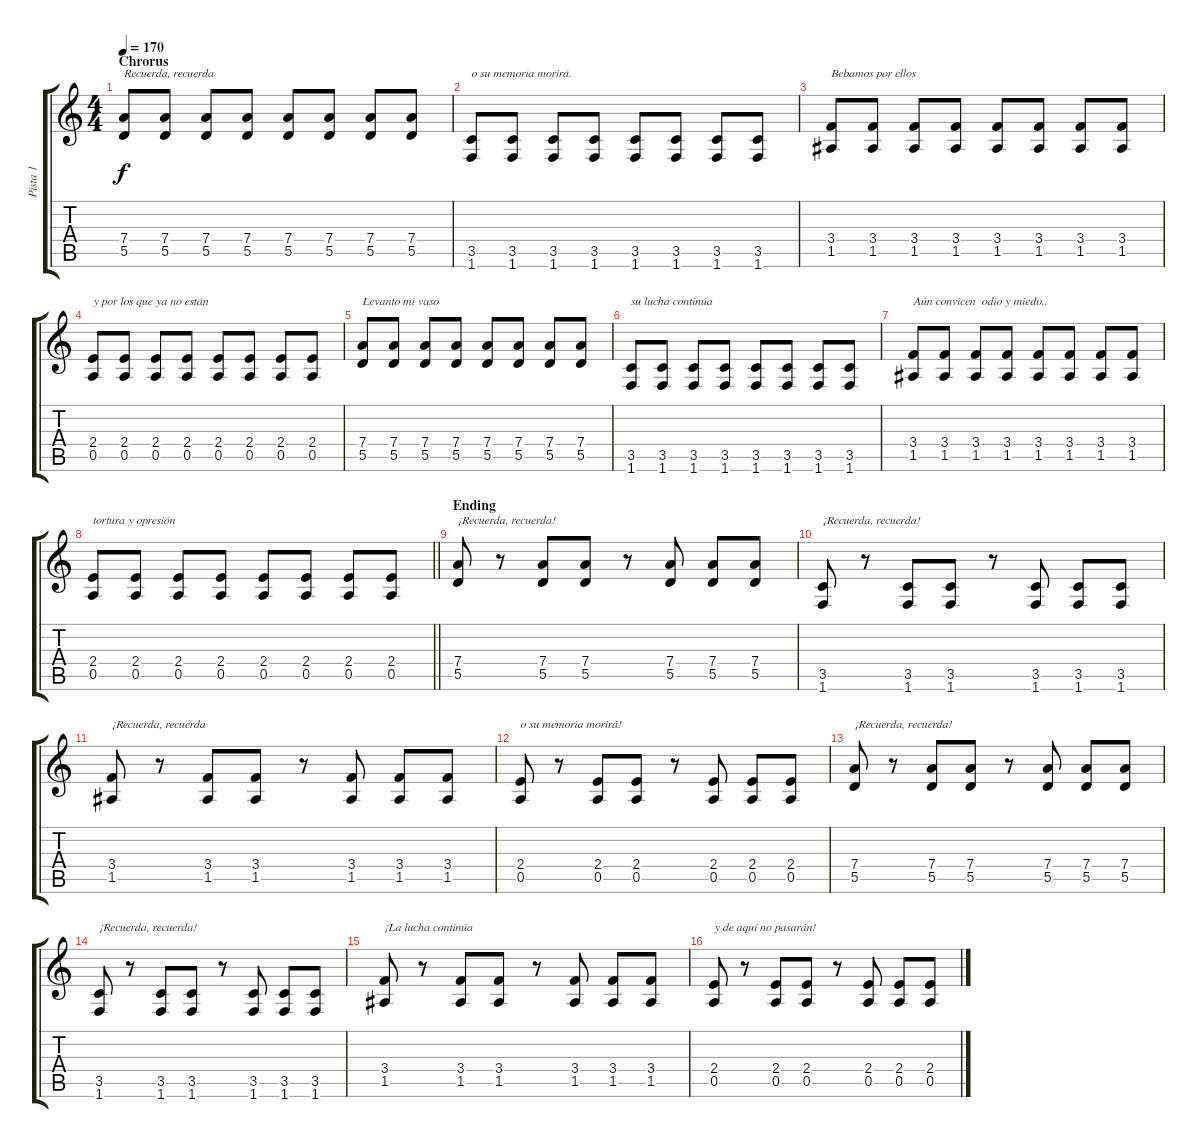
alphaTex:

\track ("Pista 1" "Pista 1") {instrument distortionguitar}
\staff {score tabs}
\tuning (E4 B3 G3 D3 A2 E2) {hide}
\ts (4 4)
\section ("" "Chrorus")
\tempo 170
\clef g2
\ks c
(7.4 5.5).8{txt "Recuerda, recuerda" dy f} (7.4 5.5).8 (7.4 5.5).8 (7.4 5.5).8 (7.4 5.5).8 (7.4 5.5).8 (7.4 5.5).8 (7.4 5.5).8 |
(3.5 1.6).8{txt "o su memoria morirá."} (3.5 1.6).8 (3.5 1.6).8 (3.5 1.6).8 (3.5 1.6).8 (3.5 1.6).8 (3.5 1.6).8 (3.5 1.6).8 |
(3.4 1.5).8{txt "Bebamos por ellos"} (3.4 1.5).8 (3.4 1.5).8 (3.4 1.5).8 (3.4 1.5).8 (3.4 1.5).8 (3.4 1.5).8 (3.4 1.5).8 |
(2.4 0.5).8{txt "y por los que ya no están"} (2.4 0.5).8 (2.4 0.5).8 (2.4 0.5).8 (2.4 0.5).8 (2.4 0.5).8 (2.4 0.5).8 (2.4 0.5).8 |
(7.4 5.5).8{txt "Levanto mi vaso"} (7.4 5.5).8 (7.4 5.5).8 (7.4 5.5).8 (7.4 5.5).8 (7.4 5.5).8 (7.4 5.5).8 (7.4 5.5).8 |
(3.5 1.6).8{txt "su lucha continúa"} (3.5 1.6).8 (3.5 1.6).8 (3.5 1.6).8 (3.5 1.6).8 (3.5 1.6).8 (3.5 1.6).8 (3.5 1.6).8 |
(3.4 1.5).8{txt "Aún convicen  odio y miedo.."} (3.4 1.5).8 (3.4 1.5).8 (3.4 1.5).8 (3.4 1.5).8 (3.4 1.5).8 (3.4 1.5).8 (3.4 1.5).8 |
\barLineRight lightlight
(2.4 0.5).8{txt "tortura y opresión"} (2.4 0.5).8 (2.4 0.5).8 (2.4 0.5).8 (2.4 0.5).8 (2.4 0.5).8 (2.4 0.5).8 (2.4 0.5).8 |
\section ("" "Ending")
(7.4 5.5).8{txt "¡Recuerda, recuerda!"} r.8 (7.4 5.5).8 (7.4 5.5).8 r.8 (7.4 5.5).8 (7.4 5.5).8 (7.4 5.5).8 |
(3.5 1.6).8{txt "¡Recuerda, recuerda!"} r.8 (3.5 1.6).8 (3.5 1.6).8 r.8 (3.5 1.6).8 (3.5 1.6).8 (3.5 1.6).8 |
(3.4 1.5).8{txt "¡Recuerda, recuerda"} r.8 (3.4 1.5).8 (3.4 1.5).8 r.8 (3.4 1.5).8 (3.4 1.5).8 (3.4 1.5).8 |
(2.4 0.5).8{txt "o su memoria morirá!"} r.8 (2.4 0.5).8 (2.4 0.5).8 r.8 (2.4 0.5).8 (2.4 0.5).8 (2.4 0.5).8 |
(7.4 5.5).8{txt "¡Recuerda, recuerda!"} r.8 (7.4 5.5).8 (7.4 5.5).8 r.8 (7.4 5.5).8 (7.4 5.5).8 (7.4 5.5).8 |
(3.5 1.6).8{txt "¡Recuerda, recuerda!"} r.8 (3.5 1.6).8 (3.5 1.6).8 r.8 (3.5 1.6).8 (3.5 1.6).8 (3.5 1.6).8 |
(3.4 1.5).8{txt "¡La lucha continúa"} r.8 (3.4 1.5).8 (3.4 1.5).8 r.8 (3.4 1.5).8 (3.4 1.5).8 (3.4 1.5).8 |
(2.4 0.5).8{txt "y de aquí no pasarán!"} r.8 (2.4 0.5).8 (2.4 0.5).8 r.8 (2.4 0.5).8 (2.4 0.5).8 (2.4 0.5).8
